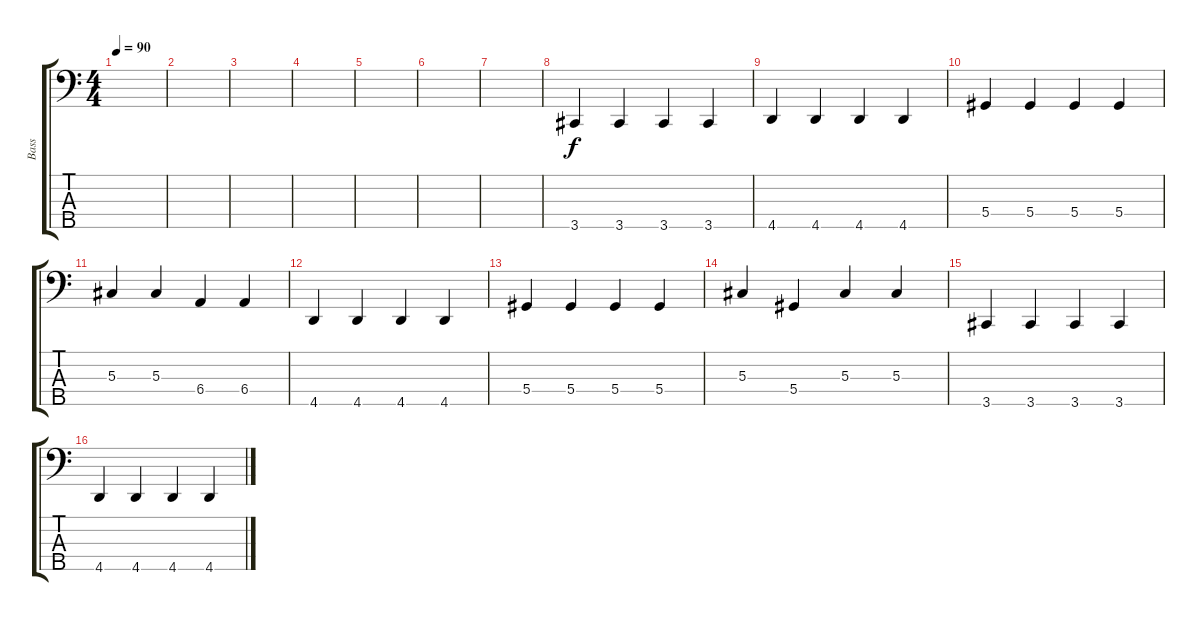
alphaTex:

\track ("Bass" "Bass") {instrument electricbassfinger}
\staff {score tabs}
\tuning (Gb2 Db2 Ab1 Eb1 Bb0) {hide}
\ts (4 4)
\tempo 90
\clef f4
\ks c
|
|
|
|
|
|
|
3.5.4 3.5.4 3.5.4 3.5.4 |
4.5.4 4.5.4 4.5.4 4.5.4 |
5.4.4 5.4.4 5.4.4 5.4.4 |
5.3.4 5.3.4 6.4.4 6.4.4 |
4.5.4 4.5.4 4.5.4 4.5.4 |
5.4.4 5.4.4 5.4.4 5.4.4 |
5.3.4 5.4.4 5.3.4 5.3.4 |
3.5.4 3.5.4 3.5.4 3.5.4 |
4.5.4 4.5.4 4.5.4 4.5.4
